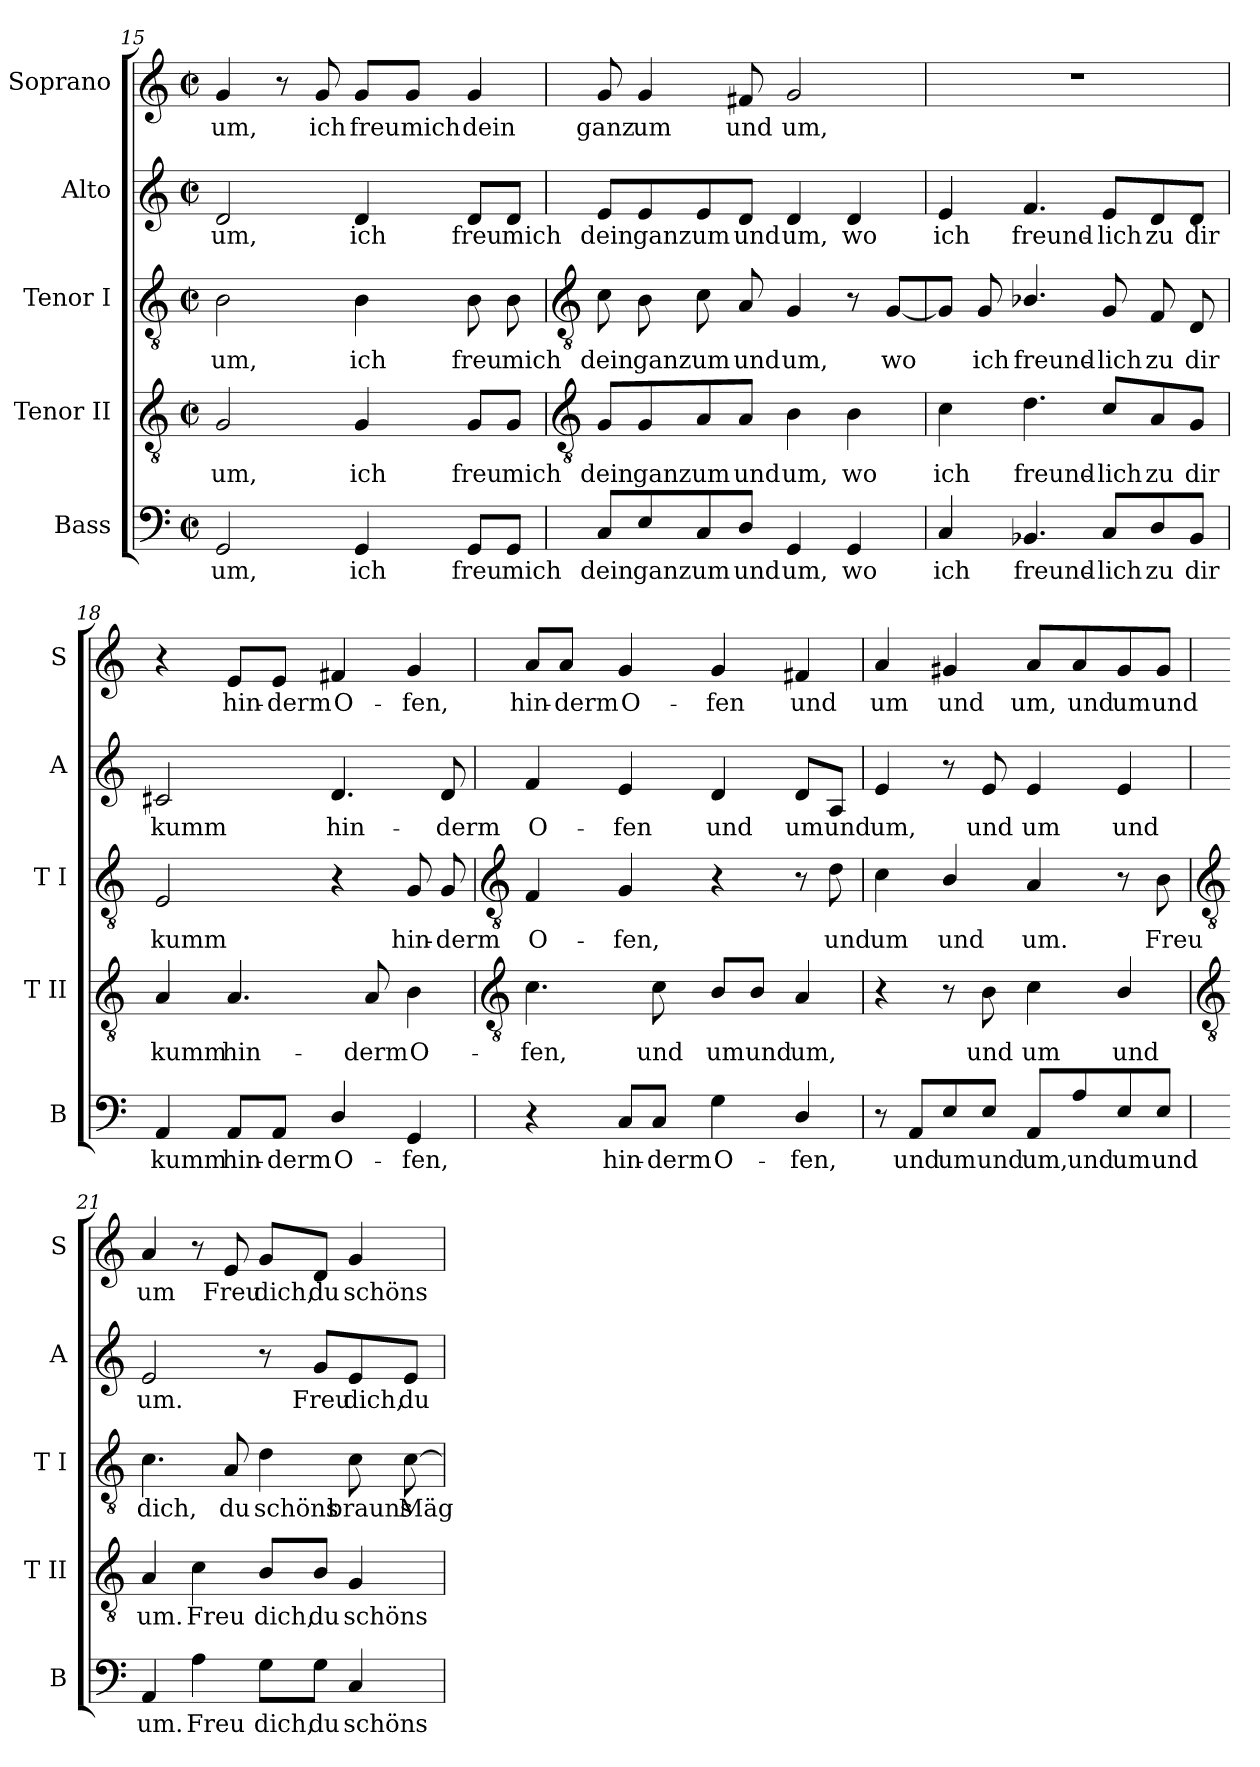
**kern	**text	**kern	**text	**kern	**text	**kern	**text	**kern	**text
*part5	*part5	*part4	*part4	*part3	*part3	*part2	*part2	*part1	*part1
*staff5	*staff5	*staff4	*staff4	*staff3	*staff3	*staff2	*staff2	*staff1	*staff1
*I"Bass	*	*I"Tenor II	*	*I"Tenor I	*	*I"Alto	*	*I"Soprano	*
*I'B	*	*I'T II	*	*I'T I	*	*I'A	*	*I'S	*
*clefF4	*	*clefGv2	*	*clefGv2	*	*clefG2	*	*clefG2	*
*k[]	*	*k[]	*	*k[]	*	*k[]	*	*k[]	*
*C:	*	*C:	*	*C:	*	*C:	*	*C:	*
*M2/2	*	*M2/2	*	*M2/2	*	*M2/2	*	*M2/2	*
*met(c|)	*	*met(c|)	*	*met(c|)	*	*met(c|)	*	*met(c|)	*
=15	=15	=15	=15	=15	=15	=15	=15	=15	=15
!	!LO:LY:b	!	!LO:LY:b	!	!LO:LY:b	!	!LO:LY:b	!	!LO:LY:b
2GG	um,	2G	um,	2B	um,	2d	um,	4g	um,
.	.	.	.	.	.	.	.	8r	.
!	!	!	!	!	!	!	!	!	!LO:LY:b
.	.	.	.	.	.	.	.	8g	ich
!	!LO:LY:b	!	!LO:LY:b	!	!LO:LY:b	!	!LO:LY:b	!	!LO:LY:b
4GG	ich	4G	ich	4B	ich	4d	ich	8g/L	freu
!	!	!	!	!	!	!	!	!	!LO:LY:b
.	.	.	.	.	.	.	.	8g/J	mich
!	!LO:LY:b	!	!LO:LY:b	!	!LO:LY:b	!	!LO:LY:b	!	!LO:LY:b
8GG/L	freu	8G/L	freu	8B	freu	8d/L	freu	4g	dein
!	!LO:LY:b	!	!LO:LY:b	!	!LO:LY:b	!	!LO:LY:b	!	!
8GG/J	mich	8G/J	mich	8B	mich	8d/J	mich	.	.
!!LO:LB:g=z
=16	=16	=16	=16	=16	=16	=16	=16	=16	=16
*	*	*clefGv2	*	*clefGv2	*	*	*	*	*
!	!LO:LY:b	!	!LO:LY:b	!	!LO:LY:b	!	!LO:LY:b	!	!LO:LY:b
8C/L	dein	8G/L	dein	8c	dein	8e/L	dein	8g	ganz
!	!LO:LY:b	!	!LO:LY:b	!	!LO:LY:b	!	!LO:LY:b	!	!LO:LY:b
8E/	ganz	8G/	ganz	8B	ganz	8e/	ganz	4g	um
!	!LO:LY:b	!	!LO:LY:b	!	!LO:LY:b	!	!LO:LY:b	!	!
8C/	um	8A/	um	8c	um	8e/	um	.	.
!	!LO:LY:b	!	!LO:LY:b	!	!LO:LY:b	!	!LO:LY:b	!	!LO:LY:b
8D/J	und	8A/J	und	8A	und	8d/J	und	8f#X	und
!	!LO:LY:b	!	!LO:LY:b	!	!LO:LY:b	!	!LO:LY:b	!	!LO:LY:b
4GG	um,	4B	um,	4G	um,	4d	um,	2g	um,
!	!LO:LY:b	!	!LO:LY:b	!	!	!	!LO:LY:b	!	!
4GG	wo	4B	wo	8r	.	4d	wo	.	.
!	!	!	!	!	!LO:LY:b	!	!	!	!
.	.	.	.	[8GL	wo	.	.	.	.
=17	=17	=17	=17	=17	=17	=17	=17	=17	=17
!	!LO:LY:b	!	!LO:LY:b	!	!	!	!LO:LY:b	!	!
4C	ich	4c	ich	8GJ]	.	4e	ich	1r	.
!	!	!	!	!	!LO:LY:b	!	!	!	!
.	.	.	.	8G	ich	.	.	.	.
!	!LO:LY:b	!	!LO:LY:b	!	!LO:LY:b	!	!LO:LY:b	!	!
4.BB-X	freund-	4.d	freund-	4.B-X/	freund-	4.f	freund-	.	.
!	!LO:LY:b	!	!LO:LY:b	!	!LO:LY:b	!	!LO:LY:b	!	!
8C/L	-lich	8c/L	-lich	8G	-lich	8e/L	-lich	.	.
!	!LO:LY:b	!	!LO:LY:b	!	!LO:LY:b	!	!LO:LY:b	!	!
8D/	zu	8A/	zu	8F	zu	8d/	zu	.	.
!	!LO:LY:b	!	!LO:LY:b	!	!LO:LY:b	!	!LO:LY:b	!	!
8BB-/J	dir	8G/J	dir	8D	dir	8d/J	dir	.	.
=18	=18	=18	=18	=18	=18	=18	=18	=18	=18
!	!LO:LY:b	!	!LO:LY:b	!	!LO:LY:b	!	!LO:LY:b	!	!
4AA	kumm	4A	kumm	2E	kumm	2c#X	kumm	4r	.
!	!LO:LY:b	!	!LO:LY:b	!	!	!	!	!	!LO:LY:b
8AA/L	hin-	4.A	hin-	.	.	.	.	8e/L	hin-
!	!LO:LY:b	!	!	!	!	!	!	!	!LO:LY:b
8AA/J	-derm	.	.	.	.	.	.	8e/J	-derm
!	!LO:LY:b	!	!	!	!	!	!LO:LY:b	!	!LO:LY:b
4D/	O-	.	.	4r	.	4.d	hin-	4f#X	O-
!	!	!	!LO:LY:b	!	!	!	!	!	!
.	.	8A	-derm	.	.	.	.	.	.
!	!LO:LY:b	!	!LO:LY:b	!	!LO:LY:b	!	!	!	!LO:LY:b
4GG	-fen,	4B	O-	8G	hin-	.	.	4g	-fen,
!	!	!	!	!	!LO:LY:b	!	!LO:LY:b	!	!
.	.	.	.	8G	-derm	8d	-derm	.	.
!!LO:LB:g=z
=19	=19	=19	=19	=19	=19	=19	=19	=19	=19
*	*	*clefGv2	*	*clefGv2	*	*	*	*	*
!	!	!	!LO:LY:b	!	!LO:LY:b	!	!LO:LY:b	!	!LO:LY:b
4r	.	4.c	-fen,	4F	O-	4f	O-	8a/L	hin-
!	!	!	!	!	!	!	!	!	!LO:LY:b
.	.	.	.	.	.	.	.	8a/J	-derm
!	!LO:LY:b	!	!	!	!LO:LY:b	!	!LO:LY:b	!	!LO:LY:b
8C/L	hin-	.	.	4G	-fen,	4e	-fen	4g	O-
!	!LO:LY:b	!	!LO:LY:b	!	!	!	!	!	!
8C/J	-derm	8c	und	.	.	.	.	.	.
!	!LO:LY:b	!	!LO:LY:b	!	!	!	!LO:LY:b	!	!LO:LY:b
4G	O-	8B/L	um	4r	.	4d	und	4g	-fen
!	!	!	!LO:LY:b	!	!	!	!	!	!
.	.	8B/J	und	.	.	.	.	.	.
!	!LO:LY:b	!	!LO:LY:b	!	!	!	!LO:LY:b	!	!LO:LY:b
4D/	-fen,	4A	um,	8r	.	8d/L	um	4f#X	und
!	!	!	!	!	!LO:LY:b	!	!LO:LY:b	!	!
.	.	.	.	8d	und	8A/J	und	.	.
=20	=20	=20	=20	=20	=20	=20	=20	=20	=20
!	!	!	!	!	!LO:LY:b	!	!LO:LY:b	!	!LO:LY:b
8r	.	4r	.	4c	um	4e	um,	4a	um
!	!LO:LY:b	!	!	!	!	!	!	!	!
8AA/L	und	.	.	.	.	.	.	.	.
!	!LO:LY:b	!	!	!	!LO:LY:b	!	!	!	!LO:LY:b
8E/	um	8r	.	4B/	und	8r	.	4g#X	und
!	!LO:LY:b	!	!LO:LY:b	!	!	!	!LO:LY:b	!	!
8E/J	und	8B	und	.	.	8e	und	.	.
!	!LO:LY:b	!	!LO:LY:b	!	!LO:LY:b	!	!LO:LY:b	!	!LO:LY:b
8AA/L	um,	4c	um	4A	um.	4e	um	8a/L	um,
!	!LO:LY:b	!	!	!	!	!	!	!	!LO:LY:b
8A/	und	.	.	.	.	.	.	8a/	und
!	!LO:LY:b	!	!LO:LY:b	!	!	!	!LO:LY:b	!	!LO:LY:b
8E/	um	4B/	und	8r	.	4e	und	8g#/	um
!	!LO:LY:b	!	!	!	!LO:LY:b	!	!	!	!LO:LY:b
8E/J	und	.	.	8B	Freu	.	.	8g#/J	und
!!LO:LB:g=z
=21	=21	=21	=21	=21	=21	=21	=21	=21	=21
*	*	*clefGv2	*	*clefGv2	*	*	*	*	*
!	!LO:LY:b	!	!LO:LY:b	!	!LO:LY:b	!	!LO:LY:b	!	!LO:LY:b
4AA	um.	4A	um.	4.c	dich,	2e	um.	4a	um
!	!LO:LY:b	!	!LO:LY:b	!	!	!	!	!	!
4A	Freu	4c	Freu	.	.	.	.	8r	.
!	!	!	!	!	!LO:LY:b	!	!	!	!LO:LY:b
.	.	.	.	8A	du	.	.	8e	Freu
!	!LO:LY:b	!	!LO:LY:b	!	!LO:LY:b	!	!	!	!LO:LY:b
8G\L	dich,	8B/L	dich,	4d	schöns	8r	.	8g/L	dich,
!	!LO:LY:b	!	!LO:LY:b	!	!	!	!LO:LY:b	!	!LO:LY:b
8G\J	du	8B/J	du	.	.	8g/L	Freu	8d/J	du
!	!LO:LY:b	!	!LO:LY:b	!	!LO:LY:b	!	!LO:LY:b	!	!LO:LY:b
4C	schöns	4G	schöns	8c	brauns	8e/	dich,	4g	schöns
!	!	!	!	!	!LO:LY:b	!	!LO:LY:b	!	!
.	.	.	.	[8cL	Mäg-	8e/J	du	.	.
=	=	=	=	=	=	=	=	=	=
*-	*-	*-	*-	*-	*-	*-	*-	*-	*-
